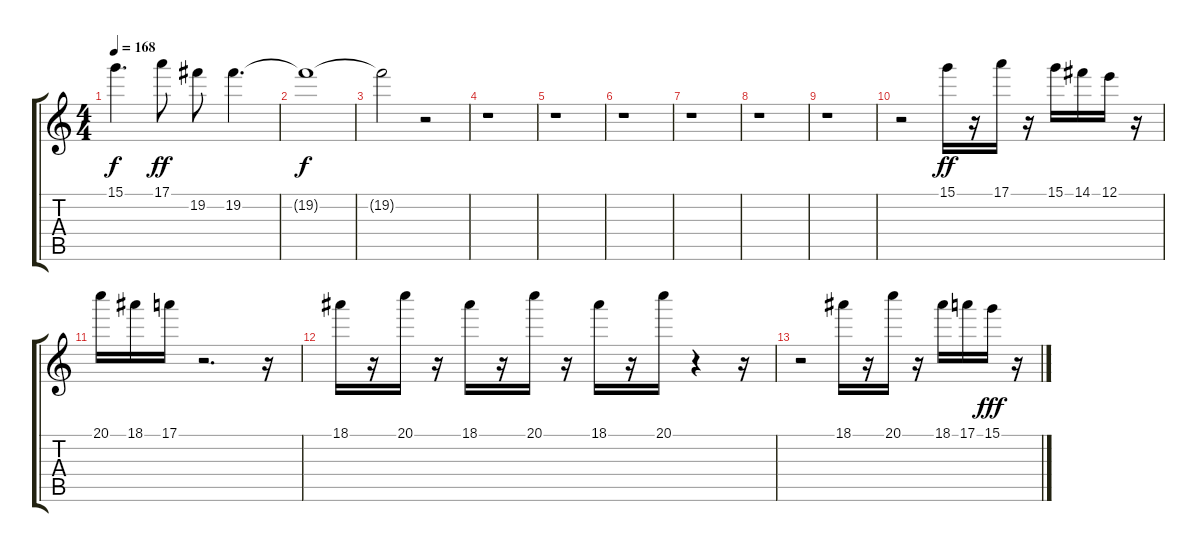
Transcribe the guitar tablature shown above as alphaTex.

\track "" {instrument overdrivenguitar}
\staff {score tabs}
\tuning (E4 B3 G3 D3 A2 E2) {hide}
\ts (4 4)
\tempo 168
\clef g2
\ks c
15.1{t}.4{d dy f} 17.1.8{dy ff} 19.2.8 19.2.4{d} |
19.2{t}.1{dy f} |
19.2{t}.2 r.2 |
r.1 |
r.1 |
r.1 |
r.1 |
r.1 |
r.1 |
r.2 15.1.16{dy ff} r.16 17.1.16 r.16 15.1.16 14.1.16 12.1.16 r.16 |
20.1.16 18.1.16 17.1.16 r.2{d} r.16 |
18.1.16 r.16 20.1.16 r.16 18.1.16 r.16 20.1.16 r.16 18.1.16 r.16 20.1.16 r.4 r.16 |
r.2 18.1.16 r.16 20.1.16 r.16 18.1.16 17.1.16 15.1.16{dy fff} r.16
